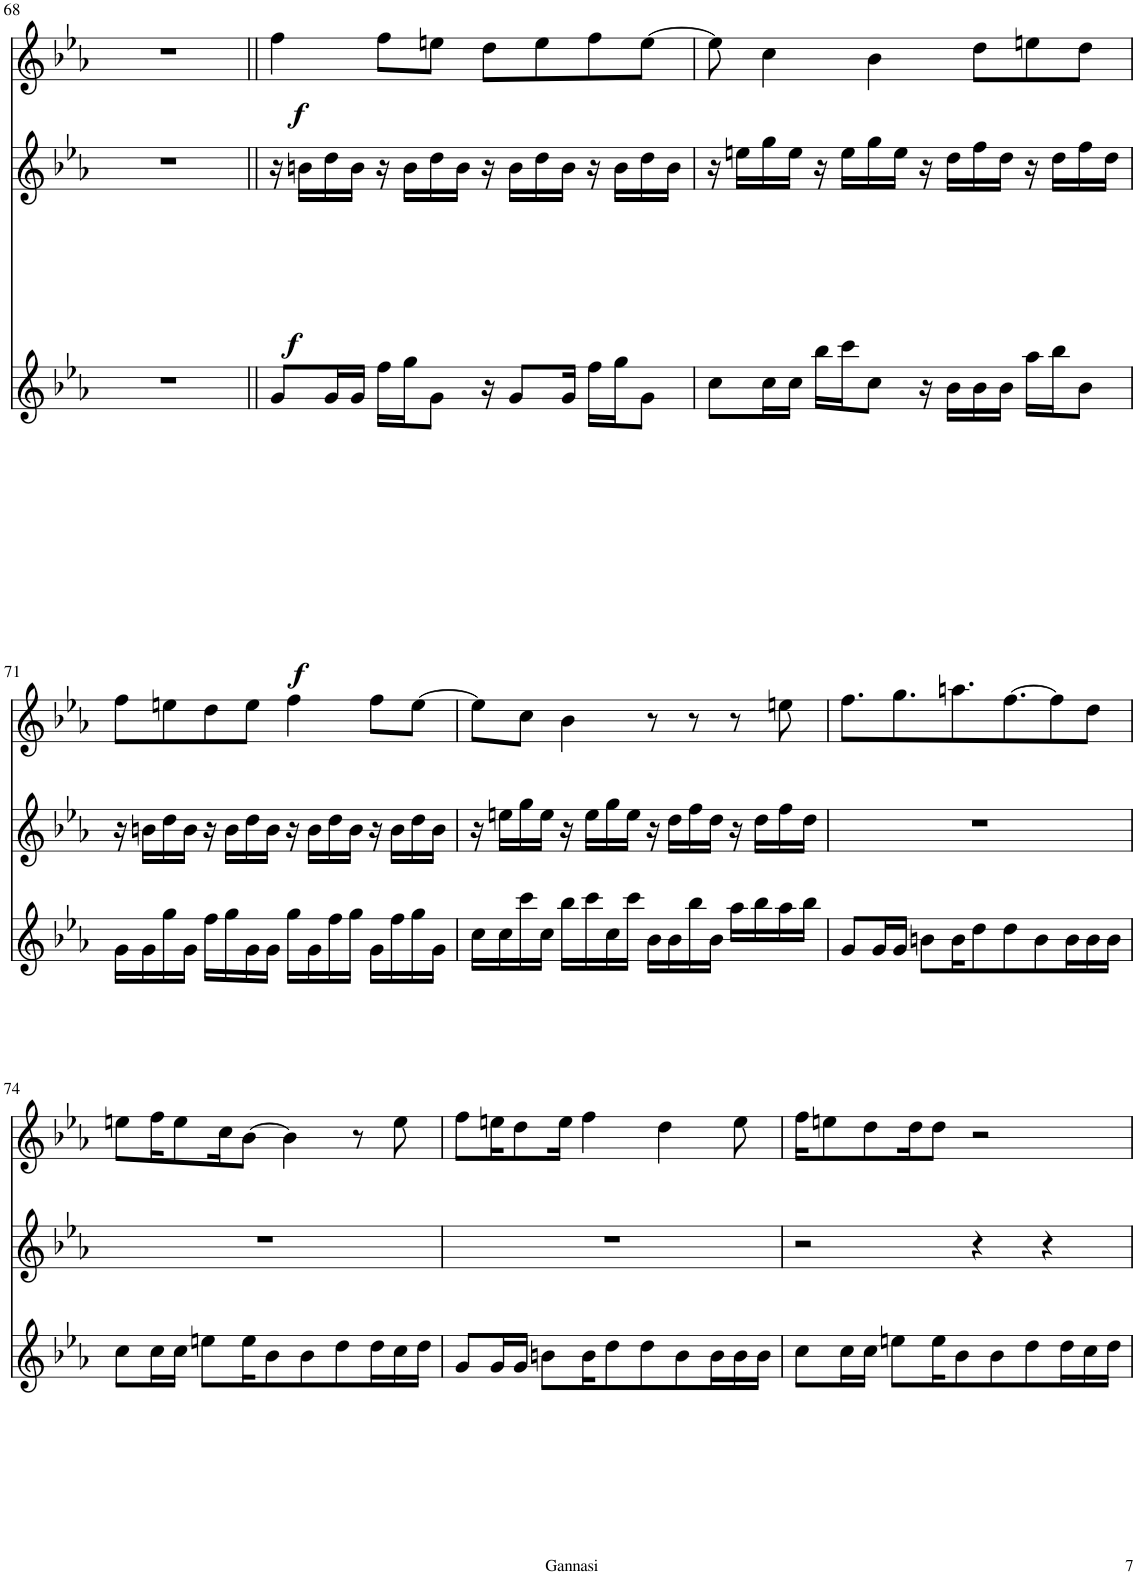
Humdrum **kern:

**kern	**dynam	**kern	**dynam	**kern	**dynam
*part3	*part3	*part2	*part2	*part1	*part1
*staff3	*staff3	*staff2	*staff2	*staff1	*staff1
*I"Alto Recorder	*	*I"Alto Recorder	*	*I"Alto Recorder	*
*I'Rec	*	*I'Rec	*	*I'Rec	*
!!LO:PB:g=z
*clefG2	*	*clefG2	*	*clefG2	*
*k[b-e-a-]	*	*k[b-e-a-]	*	*k[b-e-a-]	*
*M4/4	*	*M4/4	*	*M4/4	*
=68	=68	=68	=68	=68	=68
1r	.	1r	.	1r	.
=69||	=69||	=69||	=69||	=69||	=69||
!	!LO:DY:b	!	!LO:DY:b	!	!LO:DY:b
8g/L	f	16r	f	4ff\	f
.	.	16bn\LL	.	.	.
16g/L	.	16dd\	.	.	.
16g/JJ	.	16b\JJ	.	.	.
16ff\LL	.	16r	.	8ff\L	.
16gg\J	.	16b\LL	.	.	.
8g\J	.	16dd\	.	8een\J	.
.	.	16b\JJ	.	.	.
16r	.	16r	.	8dd\L	.
8g/L	.	16b\LL	.	.	.
.	.	16dd\	.	8ee\	.
16g/Jk	.	16b\JJ	.	.	.
16ff\LL	.	16r	.	8ff\	.
16gg\J	.	16b\LL	.	.	.
8g\J	.	16dd\	.	[8ee\J	.
.	.	16b\JJ	.	.	.
=70	=70	=70	=70	=70	=70
8cc\L	.	16r	.	8ee\]	.
.	.	16een\LL	.	.	.
16cc\L	.	16gg\	.	4cc\	.
16cc\JJ	.	16ee\JJ	.	.	.
16bb-\LL	.	16r	.	.	.
16ccc\J	.	16ee\LL	.	.	.
8cc\J	.	16gg\	.	4b-\	.
.	.	16ee\JJ	.	.	.
16r	.	16r	.	.	.
16b-\LL	.	16dd\LL	.	.	.
16b-\	.	16ff\	.	8dd\L	.
16b-\JJ	.	16dd\JJ	.	.	.
16aa-\LL	.	16r	.	8een\	.
16bb-\J	.	16dd\LL	.	.	.
8b-\J	.	16ff\	.	8dd\J	.
.	.	16dd\JJ	.	.	.
!!LO:LB:g=z
=71	=71	=71	=71	=71	=71
16g\LL	.	16r	.	8ff\L	.
16g\	.	16bn\LL	.	.	.
16gg\	.	16dd\	.	8een\	.
16g\JJ	.	16b\JJ	.	.	.
16ff\LL	.	16r	.	8dd\	.
16gg\	.	16b\LL	.	.	.
16g\	.	16dd\	.	8ee\J	.
16g\JJ	.	16b\JJ	.	.	.
16gg\LL	.	16r	.	4ff\	.
16g\	.	16b\LL	.	.	.
16ff\	.	16dd\	.	.	.
16gg\JJ	.	16b\JJ	.	.	.
16g\LL	.	16r	.	8ff\L	.
16ff\	.	16b\LL	.	.	.
16gg\	.	16dd\	.	[8ee\J	.
16g\JJ	.	16b\JJ	.	.	.
=72	=72	=72	=72	=72	=72
16cc\LL	.	16r	.	8ee\L]	.
16cc\	.	16een\LL	.	.	.
16ccc\	.	16gg\	.	8cc\J	.
16cc\JJ	.	16ee\JJ	.	.	.
16bb-\LL	.	16r	.	4b-\	.
16ccc\	.	16ee\LL	.	.	.
16cc\	.	16gg\	.	.	.
16ccc\JJ	.	16ee\JJ	.	.	.
16b-\LL	.	16r	.	8r	.
16b-\	.	16dd\LL	.	.	.
16bb-\	.	16ff\	.	8r	.
16b-\JJ	.	16dd\JJ	.	.	.
16aa-\LL	.	16r	.	8r	.
16bb-\	.	16dd\LL	.	.	.
16aa-\	.	16ff\	.	8een\	.
16bb-\JJ	.	16dd\JJ	.	.	.
=73	=73	=73	=73	=73	=73
8g/L	.	1r	.	8.ff\L	.
16g/L	.	.	.	.	.
16g/JJ	.	.	.	8.gg\	.
8bn\L	.	.	.	.	.
16b\K	.	.	.	8.aan\	.
8dd\	.	.	.	.	.
8dd\	.	.	.	[8.ff\	.
8b\	.	.	.	.	.
.	.	.	.	8ff\]	.
16b\L	.	.	.	.	.
16b\	.	.	.	8dd\J	.
16b\JJ	.	.	.	.	.
!!LO:LB:g=z
=74	=74	=74	=74	=74	=74
8cc\L	.	1r	.	8een\L	.
16cc\L	.	.	.	16ff\K	.
16cc\JJ	.	.	.	8ee\	.
8een\L	.	.	.	.	.
.	.	.	.	16cc\K	.
16ee\K	.	.	.	[8b-\J	.
8b-\	.	.	.	.	.
.	.	.	.	4b-\]	.
8b-\	.	.	.	.	.
8dd\	.	.	.	.	.
.	.	.	.	8r	.
16dd\L	.	.	.	.	.
16cc\	.	.	.	8ee\	.
16dd\JJ	.	.	.	.	.
=75	=75	=75	=75	=75	=75
8g/L	.	1r	.	8ff\L	.
16g/L	.	.	.	16een\K	.
16g/JJ	.	.	.	8dd\	.
8bn\L	.	.	.	.	.
.	.	.	.	16ee\Jk	.
16b\K	.	.	.	4ff\	.
8dd\	.	.	.	.	.
8dd\	.	.	.	.	.
.	.	.	.	4dd\	.
8b\	.	.	.	.	.
16b\L	.	.	.	.	.
16b\	.	.	.	8ee\	.
16b\JJ	.	.	.	.	.
=76	=76	=76	=76	=76	=76
8cc\L	.	2r	.	16ff\KL	.
.	.	.	.	8een\	.
16cc\L	.	.	.	.	.
16cc\JJ	.	.	.	8dd\	.
8een\L	.	.	.	.	.
.	.	.	.	16dd\K	.
16ee\K	.	.	.	8dd\J	.
8b-\	.	.	.	.	.
.	.	4r	.	2r	.
8b-\	.	.	.	.	.
8dd\	.	.	.	.	.
.	.	4r	.	.	.
16dd\L	.	.	.	.	.
16cc\	.	.	.	.	.
16dd\JJ	.	.	.	.	.
=	=	=	=	=	=
*-	*-	*-	*-	*-	*-
